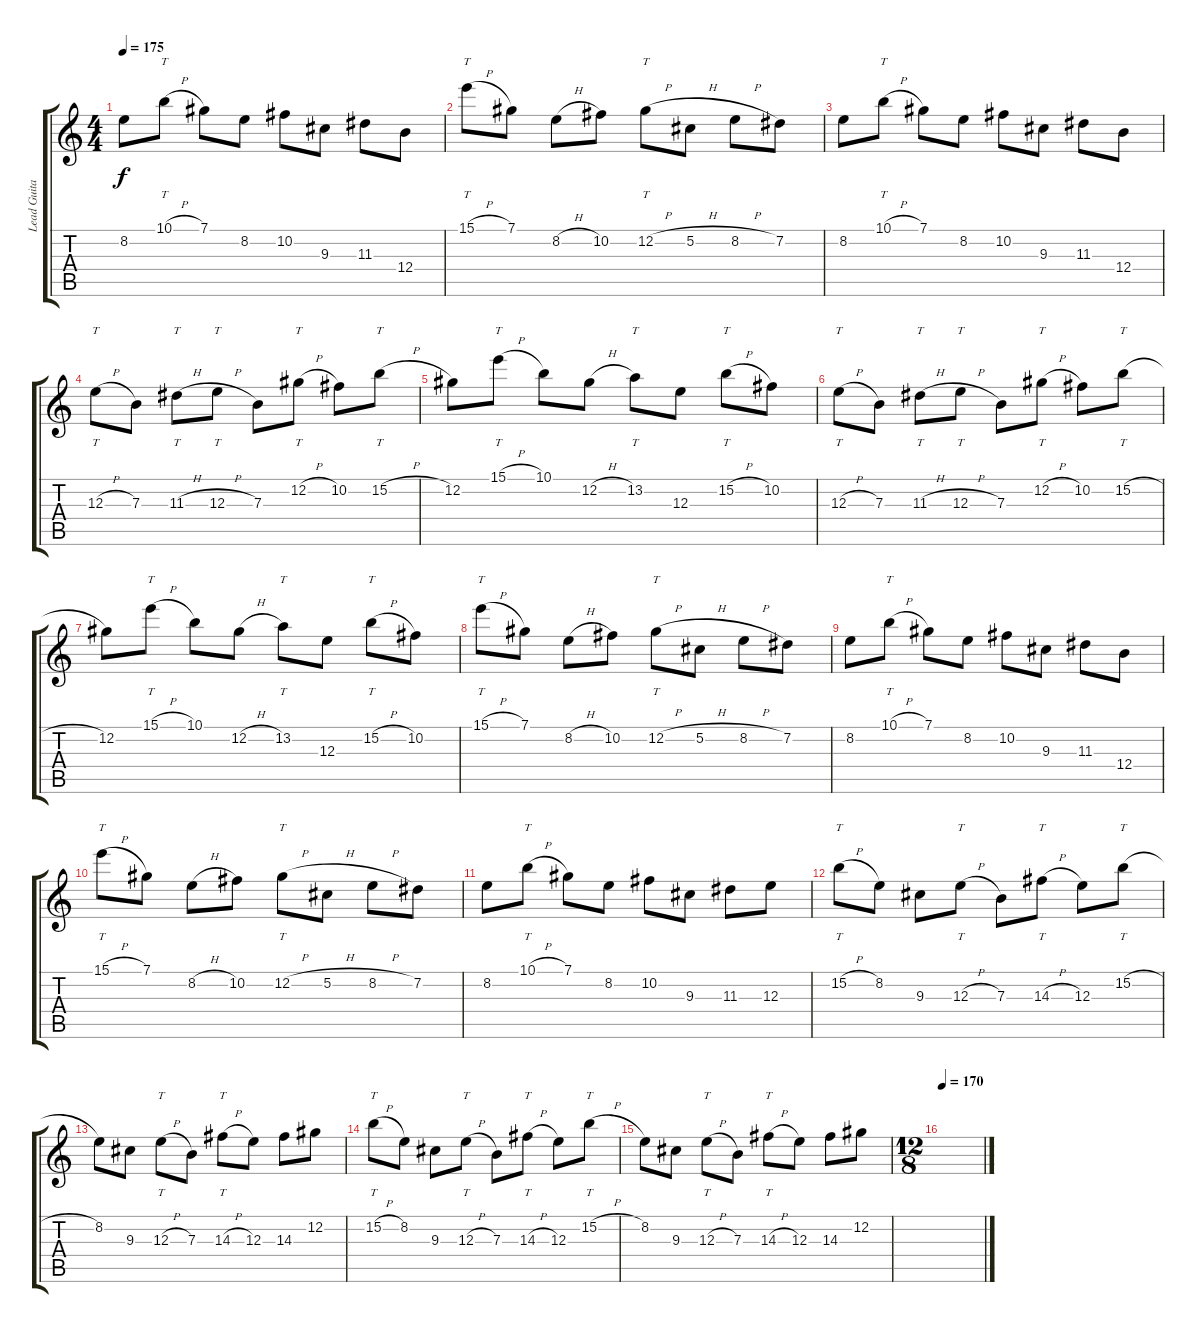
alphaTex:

\track ("Lead Guitar 1" "Lead Guita") {instrument overdrivenguitar}
\staff {score tabs}
\tuning (Db4 Ab3 E3 B2 Gb2 Db2) {hide}
\ts (4 4)
\tempo 175
\clef g2
\ks c
8.2.8{dy f} 10.1{h}.8{tt} 7.1.8 8.2.8 10.2.8 9.3.8 11.3.8 12.4.8 |
15.1{h}.8{tt} 7.1.8 8.2{h}.8 10.2.8 12.2{h}.8{tt} 5.2{h}.8 8.2{h}.8 7.2.8 |
8.2.8 10.1{h}.8{tt} 7.1.8 8.2.8 10.2.8 9.3.8 11.3.8 12.4.8 |
12.3{h}.8{tt} 7.3.8 11.3{h}.8{tt} 12.3{h}.8{tt} 7.3.8 12.2{h}.8{tt} 10.2.8 15.2{h}.8{tt} |
12.2.8 15.1{h}.8{tt} 10.1.8 12.2{h}.8 13.2.8{tt} 12.3.8 15.2{h}.8{tt} 10.2.8 |
12.3{h}.8{tt} 7.3.8 11.3{h}.8{tt} 12.3{h}.8{tt} 7.3.8 12.2{h}.8{tt} 10.2.8 15.2{h}.8{tt} |
12.2.8 15.1{h}.8{tt} 10.1.8 12.2{h}.8 13.2.8{tt} 12.3.8 15.2{h}.8{tt} 10.2.8 |
15.1{h}.8{tt} 7.1.8 8.2{h}.8 10.2.8 12.2{h}.8{tt} 5.2{h}.8 8.2{h}.8 7.2.8 |
8.2.8 10.1{h}.8{tt} 7.1.8 8.2.8 10.2.8 9.3.8 11.3.8 12.4.8 |
15.1{h}.8{tt} 7.1.8 8.2{h}.8 10.2.8 12.2{h}.8{tt} 5.2{h}.8 8.2{h}.8 7.2.8 |
8.2.8 10.1{h}.8{tt} 7.1.8 8.2.8 10.2.8 9.3.8 11.3.8 12.3.8 |
15.2{h}.8{tt} 8.2.8 9.3.8 12.3{h}.8{tt} 7.3.8 14.3{h}.8{tt} 12.3.8 15.2{h}.8{tt} |
8.2.8 9.3.8 12.3{h}.8{tt} 7.3.8 14.3{h}.8{tt} 12.3.8 14.3.8 12.2.8 |
15.2{h}.8{tt} 8.2.8 9.3.8 12.3{h}.8{tt} 7.3.8 14.3{h}.8{tt} 12.3.8 15.2{h}.8{tt} |
8.2.8 9.3.8 12.3{h}.8{tt} 7.3.8 14.3{h}.8{tt} 12.3.8 14.3.8 12.2.8 |
\ts (12 8)
\tempo 170
